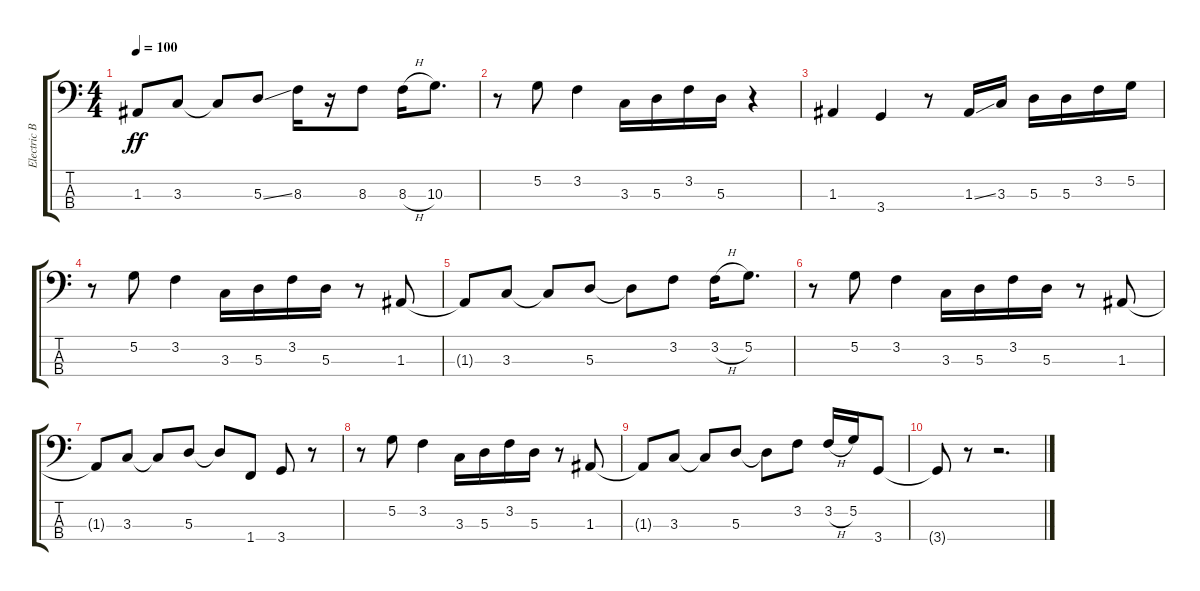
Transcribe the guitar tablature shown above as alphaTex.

\track ("Electric Bass" "Electric B") {instrument electricbassfinger}
\staff {score tabs}
\tuning (G2 D2 A1 E1) {hide}
\ts (4 4)
\tempo 100
\clef f4
\ks c
1.3{t}.8{dy ff} 3.3.8 3.3{t}.8 5.3{ss}.8 8.3.16 r.16 8.3.8 8.3{h}.16 10.3.8{d} |
r.8 5.2.8 3.2.4 3.3.16 5.3.16 3.2.16 5.3.16 r.4 |
1.3.4 3.4.4 r.8 1.3{ss}.16 3.3.16 5.3.16 5.3.16 3.2.16 5.2.16 |
r.8 5.2.8 3.2.4 3.3.16 5.3.16 3.2.16 5.3.16 r.8 1.3.8 |
1.3{t}.8 3.3.8 3.3{t}.8 5.3.8 5.3{t}.8 3.2.8 3.2{h}.16 5.2.8{d} |
r.8 5.2.8 3.2.4 3.3.16 5.3.16 3.2.16 5.3.16 r.8 1.3.8 |
1.3{t}.8 3.3.8 3.3{t}.8 5.3.8 5.3{t}.8 1.4.8 3.4.8 r.8 |
r.8 5.2.8 3.2.4 3.3.16 5.3.16 3.2.16 5.3.16 r.8 1.3.8 |
1.3{t}.8 3.3.8 3.3{t}.8 5.3.8 5.3{t}.8 3.2.8 3.2{h}.16 5.2.16 3.4.8 |
3.4{t}.8 r.8 r.2{d}
